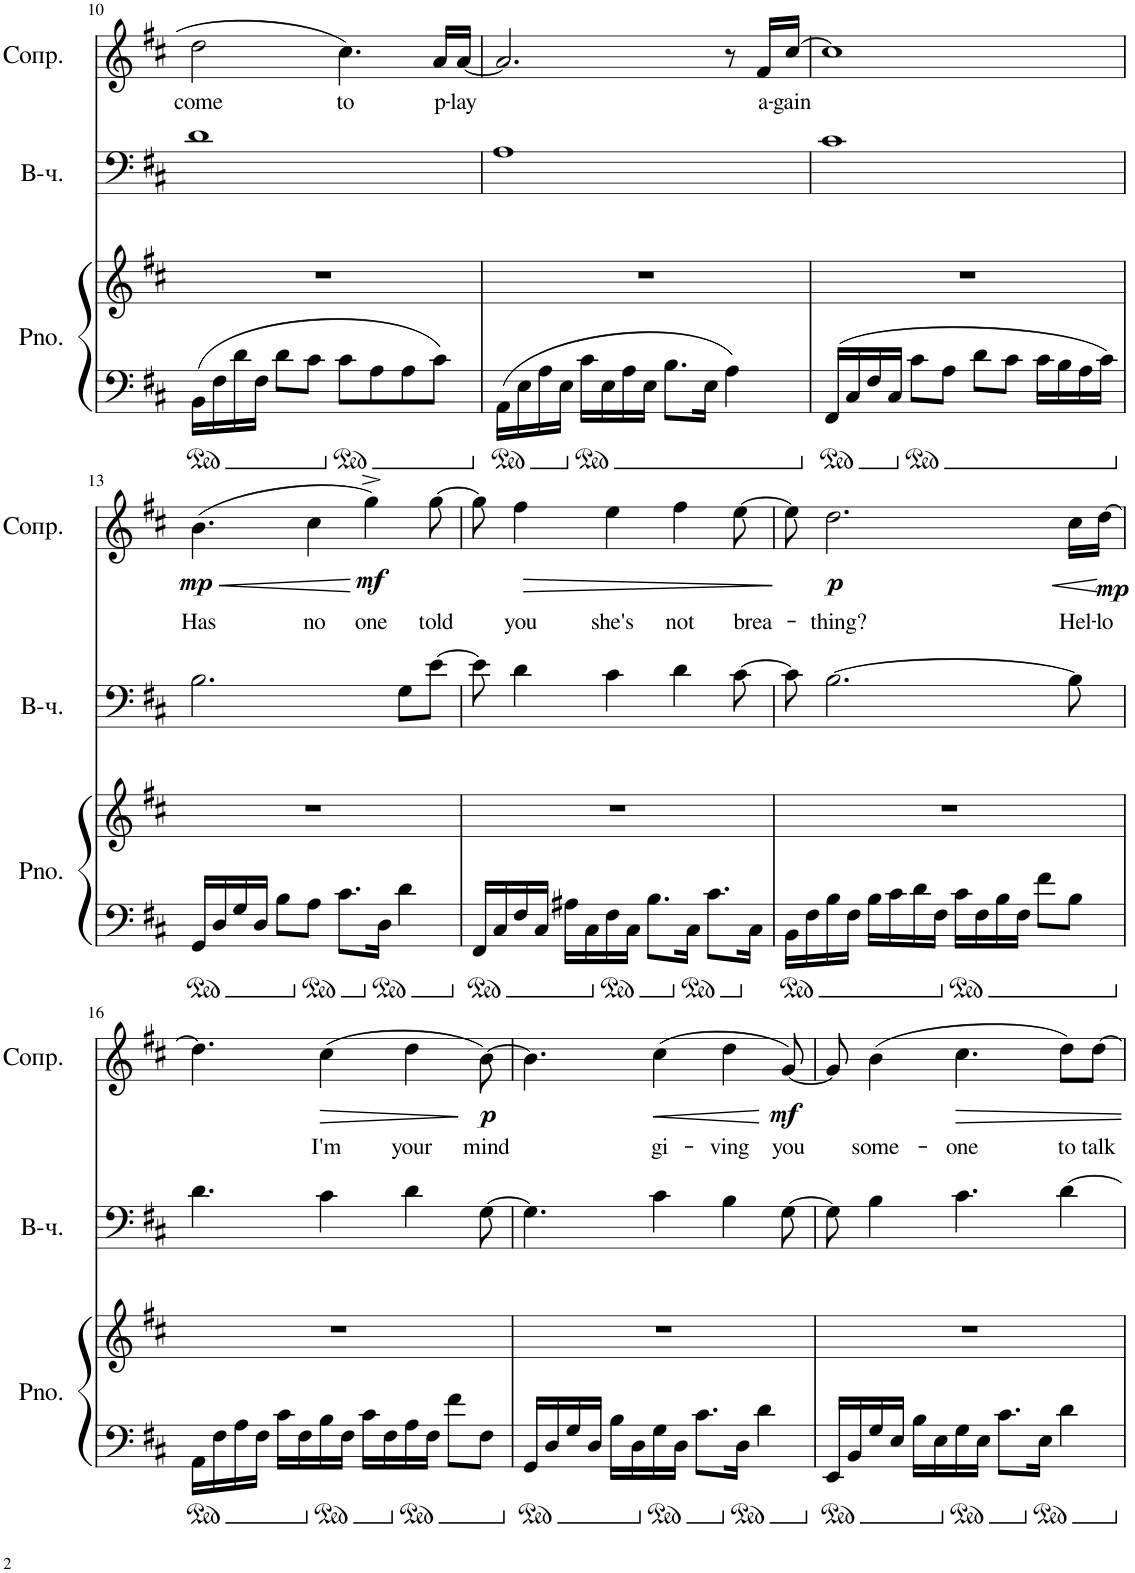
**kern	**kern	**kern	**kern	**text	**dynam
*part3	*part3	*part2	*part1	*part1	*part1
*staff4	*staff3	*staff2	*staff1	*staff1	*staff1
*I"Piano	*	*I"Виолончель	*I"Сопрано	*	*
*I'Pno.	*	*	*	*	*
!!LO:PB:g=z
*clefF4	*clefG2	*clefF4	*clefG2	*	*
*k[f#c#]	*k[f#c#]	*k[f#c#]	*k[f#c#]	*	*
*M4/4	*M4/4	*M4/4	*M4/4	*	*
=10	=10	=10	=10	=10	=10
!	!	!	!	!LO:LY:b	!
16BB\LL	1r	1d	2dd\	come	.
16F#\	.	.	.	.	.
16d\	.	.	.	.	.
16F#\JJ	.	.	.	.	.
8d\L	.	.	.	.	.
8c#\J	.	.	.	.	.
!	!	!	!	!LO:LY:b	!
8c#\L	.	.	4.cc#\	to	.
8A\	.	.	.	.	.
8A\	.	.	.	.	.
!	!	!	!	!LO:LY:b	!
8c#\J	.	.	16a/LL	p-	.
!	!	!	!	!LO:LY:b	!
.	.	.	[16a/JJ	-lay	.
=11	=11	=11	=11	=11	=11
16AA\LL	1r	1A	2.a/]	.	.
16E\	.	.	.	.	.
16A\	.	.	.	.	.
16E\JJ	.	.	.	.	.
16c#\LL	.	.	.	.	.
16E\	.	.	.	.	.
16A\	.	.	.	.	.
16E\JJ	.	.	.	.	.
8.B\L	.	.	.	.	.
16E\Jk	.	.	.	.	.
4A\	.	.	8r	.	.
!	!	!	!	!LO:LY:b	!
.	.	.	16f#/LL	a-	.
!	!	!	!	!LO:LY:b	!
.	.	.	[16cc#/JJ	-gain	.
=12	=12	=12	=12	=12	=12
16FF#/LL	1r	1c#	1cc#]	.	.
16C#/	.	.	.	.	.
16F#/	.	.	.	.	.
16C#/JJ	.	.	.	.	.
8c#\L	.	.	.	.	.
8A\J	.	.	.	.	.
8d\L	.	.	.	.	.
8c#\J	.	.	.	.	.
16c#\LL	.	.	.	.	.
16B\	.	.	.	.	.
16A\	.	.	.	.	.
16c#\JJ	.	.	.	.	.
!!LO:LB:g=z
=13	=13	=13	=13	=13	=13
!	!	!	!	!LO:LY:b	!LO:HP:b
!	!	!	!	!	!LO:DY:n=1:b
*	*	*	*^	*	*
16GG/LL	1r	2.B\	(4.b\	2ryy	Has	< mp
16D/	.	.	.	.	.	.
16G/	.	.	.	.	.	.
16D/JJ	.	.	.	.	.	.
8B\L	.	.	.	.	.	.
!	!	!	!	!	!LO:LY:b	!
8A\J	.	.	4cc#\	.	no	.
8.c#\L	.	.	.	8.ryy	.	.
!	!	!	!	!	!LO:LY:b	!
.	.	.	4gg^\)	.	one	.
!	!	!	!	!	!	!LO:DY:n=2:b
16D\Jk	.	.	.	4ryy	.	mf
4d\	.	8G\L	.	.	.	.
!	!	!	!	!	!LO:LY:b	!
.	.	[8e\J	[8gg\	.	told	.
.	.	.	.	16ryy	.	.
.	.	.	.	.	.	[
=14	=14	=14	=14	=14	=14	=14
!	!	!	!	!	!	!LO:HP:b
*	*	*	*v	*v	*	*
16FF#/LL	1r	8e\]	8gg\]	.	>
16C#/	.	.	.	.	.
!	!	!	!	!LO:LY:b	!
16F#/	.	4d\	4ff#\	you	.
16C#/JJ	.	.	.	.	.
16A#X\LL	.	.	.	.	.
16C#\	.	.	.	.	.
!	!	!	!	!LO:LY:b	!
16F#\	.	4c#\	4ee\	she's	.
16C#\JJ	.	.	.	.	.
8.B\L	.	.	.	.	.
!	!	!	!	!LO:LY:b	!
.	.	4d\	4ff#\	not	.
16C#\Jk	.	.	.	.	.
8.c#\L	.	.	.	.	.
!	!	!	!	!LO:LY:b	!
.	.	[8c#\	[8ee\	brea-	.
16C#\Jk	.	.	.	.	.
=15	=15	=15	=15	=15	=15
16BB\LL	1r	8c#\]	8ee\]	.	.
16F#\	.	.	.	.	.
!	!	!	!	!LO:LY:b	!LO:DY:b
16B\	.	[2.B\	2.dd\	-thing?	p
16F#\JJ	.	.	.	.	.
16B\LL	.	.	.	.	.
16c#\	.	.	.	.	.
16d\	.	.	.	.	.
16F#\JJ	.	.	.	.	.
16c#\LL	.	.	.	.	.
16F#\	.	.	.	.	.
16B\	.	.	.	.	.
16F#\JJ	.	.	.	.	.
8f#\L	.	.	.	.	.
!	!	!	!	!LO:LY:b	!LO:HP:n=1:b
8B\J	.	8B\]	16cc#\LL	Hel-	] <
!	!	!	!	!LO:LY:b	!LO:DY:b
.	.	.	[16dd\JJ	-lo	mp
.	.	.	.	.	[
!!LO:LB:g=z
=16	=16	=16	=16	=16	=16
16AA\LL	1r	4.d\	4.dd\]	.	.
16F#\	.	.	.	.	.
16A\	.	.	.	.	.
16F#\JJ	.	.	.	.	.
16c#\LL	.	.	.	.	.
16F#\	.	.	.	.	.
!	!	!	!	!LO:LY:b	!LO:HP:b
16B\	.	4c#\	(4cc#\	I'm	>
16F#\JJ	.	.	.	.	.
16c#\LL	.	.	.	.	.
16F#\	.	.	.	.	.
!	!	!	!	!LO:LY:b	!
16A\	.	4d\	4dd\	your	.
16F#\JJ	.	.	.	.	.
8f#\L	.	.	.	.	.
!	!	!	!	!LO:LY:b	!LO:DY:b
8F#\J	.	[8G\	[8b\)	mind	p
.	.	.	.	.	]
=17	=17	=17	=17	=17	=17
16GG/LL	1r	4.G\]	4.b\]	.	.
16D/	.	.	.	.	.
16G/	.	.	.	.	.
16D/JJ	.	.	.	.	.
16B\LL	.	.	.	.	.
16D\	.	.	.	.	.
!	!	!	!	!LO:LY:b	!LO:HP:b
16G\	.	4c#\	(4cc#\	gi-	<
16D\JJ	.	.	.	.	.
8.c#\L	.	.	.	.	.
!	!	!	!	!LO:LY:b	!
.	.	4B\	4dd\	-ving	.
16D\Jk	.	.	.	.	.
4d\	.	.	.	.	.
!	!	!	!	!LO:LY:b	!LO:DY:b
.	.	[8G\	[8g/)	you	mf
.	.	.	.	.	[
=18	=18	=18	=18	=18	=18
16EE/LL	1r	8G\]	8g/]	.	.
16BB/	.	.	.	.	.
!	!	!	!	!LO:LY:b	!
16G/	.	4B\	(4b\	some-	.
16E/JJ	.	.	.	.	.
16B\LL	.	.	.	.	.
16E\	.	.	.	.	.
!	!	!	!	!LO:LY:b	!
16G\	.	4.c#\	4.cc#\	-one	.
16E\JJ	.	.	.	.	.
8.c#\L	.	.	.	.	.
16E\Jk	.	.	.	.	.
!	!	!	!	!LO:LY:b	!
4d\	.	[4d\	8dd\L)	to	.
!	!	!	!	!LO:LY:b	!
.	.	.	[8dd\J	talk	.
=	=	=	=	=	=
*-	*-	*-	*-	*-	*-
